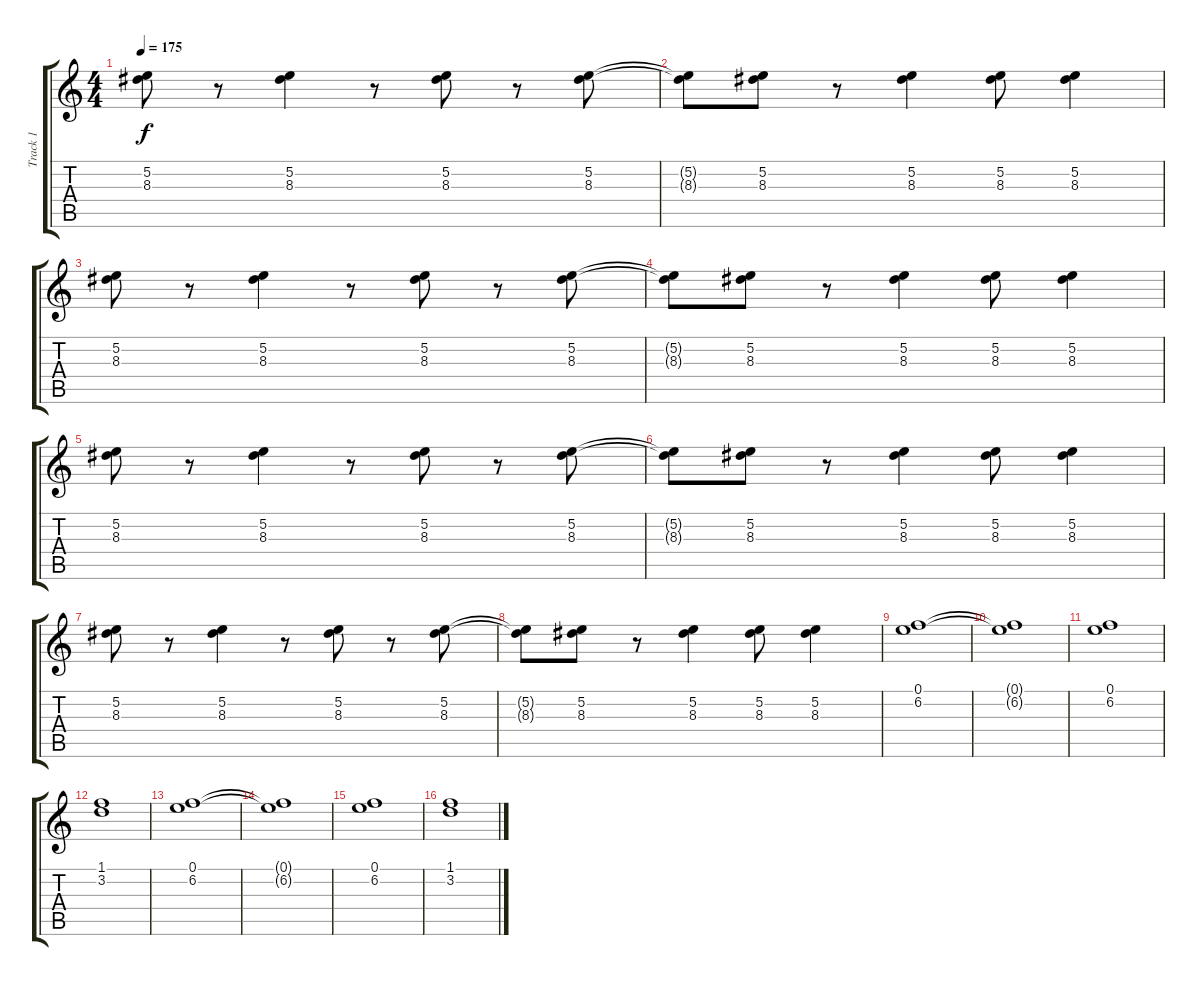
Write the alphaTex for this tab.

\track ("Track 1" "Track 1") {instrument distortionguitar}
\staff {score tabs}
\tuning (E4 B3 G3 D3 A2 D2) {hide}
\ts (4 4)
\tempo 175
\clef g2
\ks c
(5.2 8.3).8{dy f} r.8 (5.2 8.3).4 r.8 (5.2 8.3).8 r.8 (5.2 8.3).8 |
(5.2{t} 8.3{t}).8 (5.2 8.3).8 r.8 (5.2 8.3).4 (5.2 8.3).8 (5.2 8.3).4 |
(5.2 8.3).8 r.8 (5.2 8.3).4 r.8 (5.2 8.3).8 r.8 (5.2 8.3).8 |
(5.2{t} 8.3{t}).8 (5.2 8.3).8 r.8 (5.2 8.3).4 (5.2 8.3).8 (5.2 8.3).4 |
(5.2 8.3).8 r.8 (5.2 8.3).4 r.8 (5.2 8.3).8 r.8 (5.2 8.3).8 |
(5.2{t} 8.3{t}).8 (5.2 8.3).8 r.8 (5.2 8.3).4 (5.2 8.3).8 (5.2 8.3).4 |
(5.2 8.3).8 r.8 (5.2 8.3).4 r.8 (5.2 8.3).8 r.8 (5.2 8.3).8 |
(5.2{t} 8.3{t}).8 (5.2 8.3).8 r.8 (5.2 8.3).4 (5.2 8.3).8 (5.2 8.3).4 |
(0.1 6.2).1 |
(0.1{t} 6.2{t}).1 |
(0.1 6.2).1 |
(1.1 3.2).1 |
(0.1 6.2).1 |
(0.1{t} 6.2{t}).1 |
(0.1 6.2).1 |
(1.1 3.2).1
